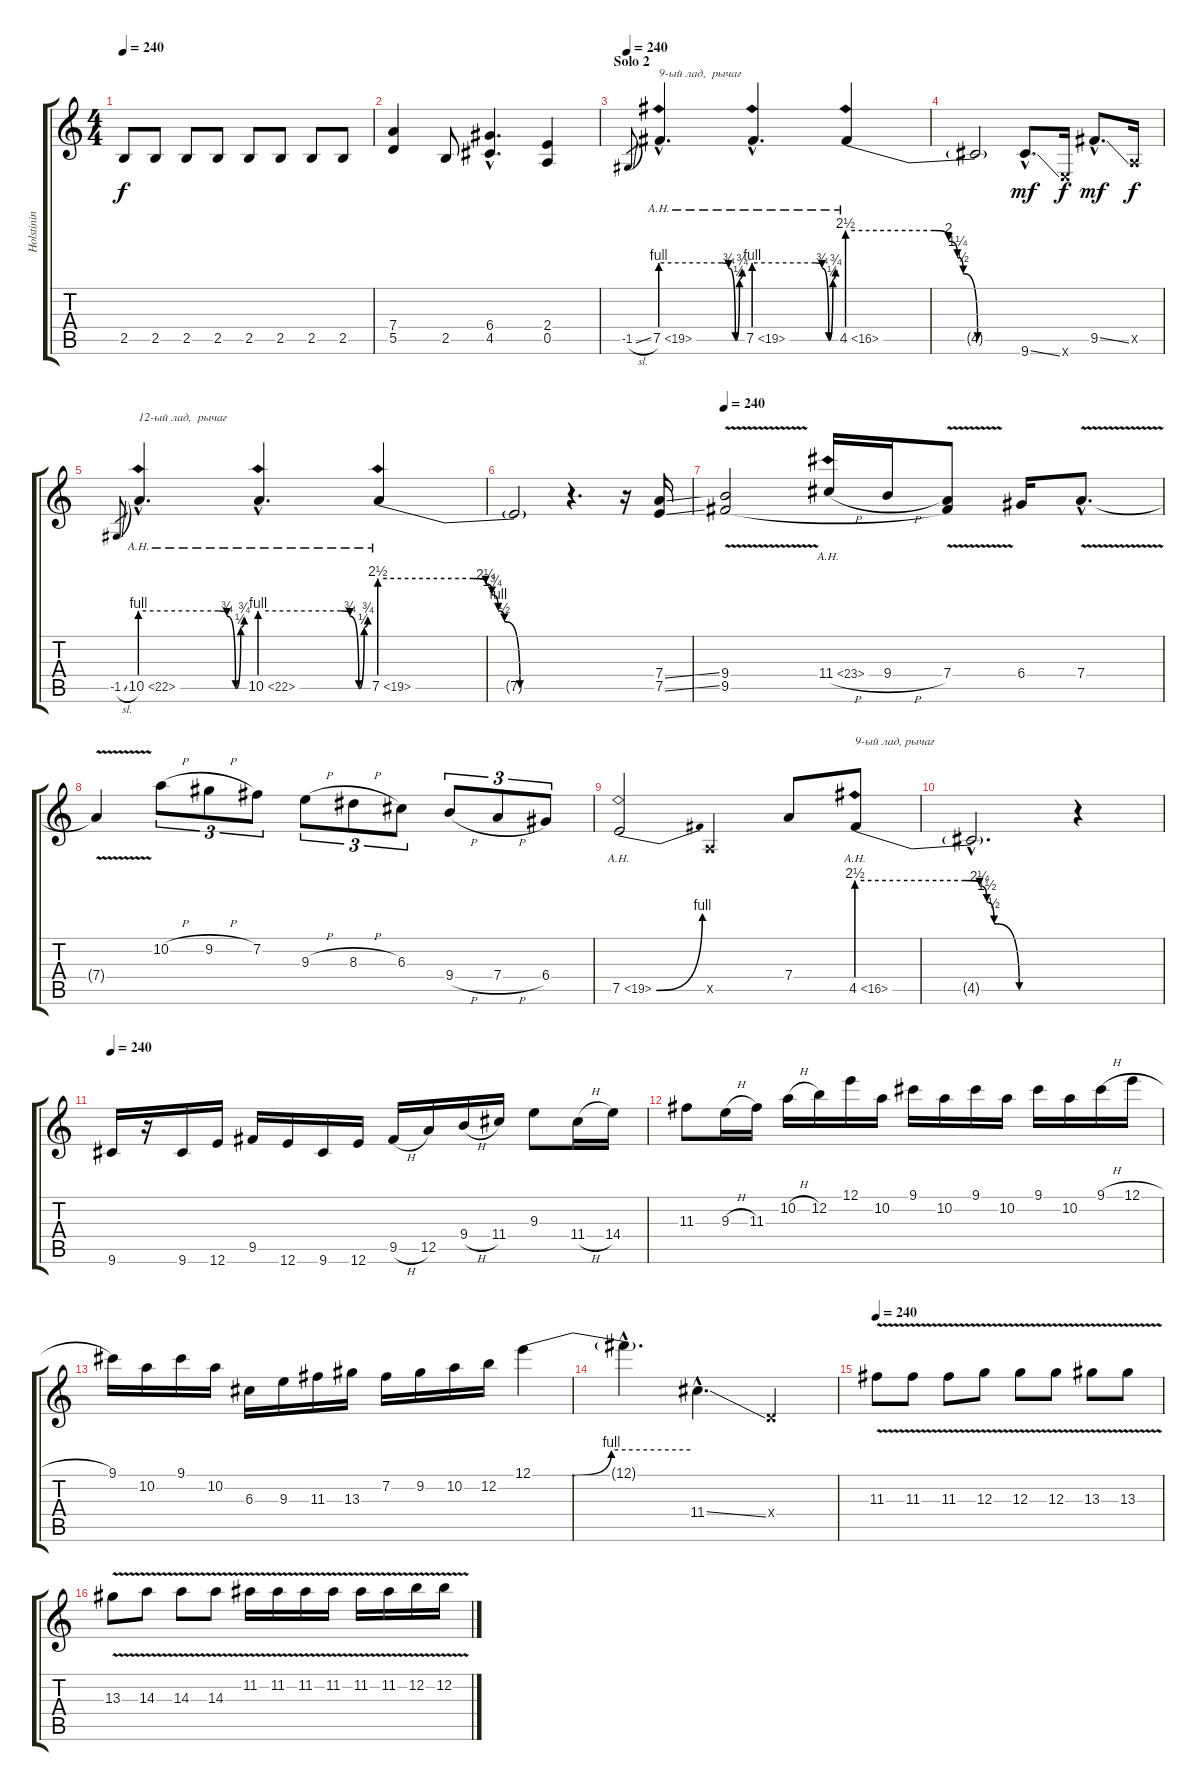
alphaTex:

\track ("Holstinin" "Holstinin") {instrument overdrivenguitar}
\staff {score tabs}
\tuning (E4 B3 G3 D3 A2 E2) {hide}
\ts (4 4)
\tempo 240
\clef g2
\ks c
2.5.8{dy f} 2.5.8 2.5.8 2.5.8 2.5.8 2.5.8 2.5.8 2.5.8 |
(7.4 5.5).4 2.5.8 (6.4{hac} 4.5{hac}).4{d} (2.4 0.5).4 |
\section ("" "Solo 2")
\tempo 240
-1.5{sl}.8{gr} 7.5{be (custom 0 4 45 4 50 3 55 0 58 1 60 3) ah 12 hac}.4{d txt "9-ый лад,  рычаг" volume 16} 7.5{be (custom 0 4 45 4 50 3 55 0 58 1 60 3) ah 12 hac}.4{d} 4.5{be (custom 0 10 30 10 35 8 38 5 40 2 45 0 60 0) ah 12}.4 |
4.5{t}.2 9.6{ss hac}.8{d dy mf} 0.6{x}.16{dy f} 9.5{ss hac}.8{d dy mf} 0.5{x}.16{dy f} |
-1.5{sl}.8{gr} 10.5{be (custom 0 4 45 4 50 3 55 0 58 1 60 3) ah 12 hac}.4{d txt "12-ый лад,  рычаг"} 10.5{be (custom 0 4 45 4 50 3 55 0 58 1 60 3) ah 12 hac}.4{d} 7.5{be (custom 0 10 30 10 34 9 36 7 38 4 40 2 45 0 60 0) ah 12}.4 |
7.5{t}.2 r.4{d} r.16 (7.4{ss} 7.5{ss}).16 |
\tempo 240
(9.4{v} 9.5{v}).2 11.4{ah 12 h}.16 9.4{h}.16 (7.4 9.5{t}).8 6.4.16 7.4{v hac}.8{d} |
7.4{t}.4 10.2{h}.8{tu (3 2)} 9.2{h}.8{tu (3 2)} 7.2.8{tu (3 2)} 9.3{h}.8{tu (3 2)} 8.3{h}.8{tu (3 2)} 6.3.8{tu (3 2)} 9.4{h}.8{tu (3 2)} 7.4{h}.8{tu (3 2)} 6.4.8{tu (3 2)} |
7.5{be (bend 0 0 60 4) ah 12}.2 0.5{x}.4 7.4.8 4.5{be (custom 0 10 30 10 34 9 36 6 38 2 45 0 60 0) ah 12}.8{txt "9-ый лад, рычаг "} |
4.5{hac t}.2{d} r.4 |
\tempo 240
9.6.16 r.16 9.6.16 12.6.16 9.5.16 12.6.16 9.6.16 12.6.16 9.5{h}.16 12.5.16 9.4{h}.16 11.4.16 9.3.8 11.4{h}.16 14.4.16 |
11.3.8 9.3{h}.16 11.3.16 10.2{h}.16 12.2.16 12.1.16 10.2.16 9.1.16 10.2.16 9.1.16 10.2.16 9.1.16 10.2.16 9.1{h}.16 12.1{h}.16 |
9.1.16 10.2.16 9.1.16 10.2.16 6.3.16 9.3.16 11.3.16 13.3.16 7.2.16 9.2.16 10.2.16 12.2.16 12.1{be (custom 0 0 15 0 30 4 60 4)}.4 |
12.1{hac t}.4{d} 11.4{ss hac}.4{d} 0.4{x}.4 |
\tempo 240
11.3{v}.8 11.3{v}.8 11.3{v}.8 12.3{v}.8 12.3{v}.8 12.3{v}.8 13.3{v}.8 13.3{v}.8 |
13.3{v}.8 14.3{v}.8 14.3{v}.8 14.3{v}.8 11.2{v}.16 11.2{v}.16 11.2{v}.16 11.2{v}.16 11.2{v}.16 11.2{v}.16 12.2{v}.16 12.2{v}.16
